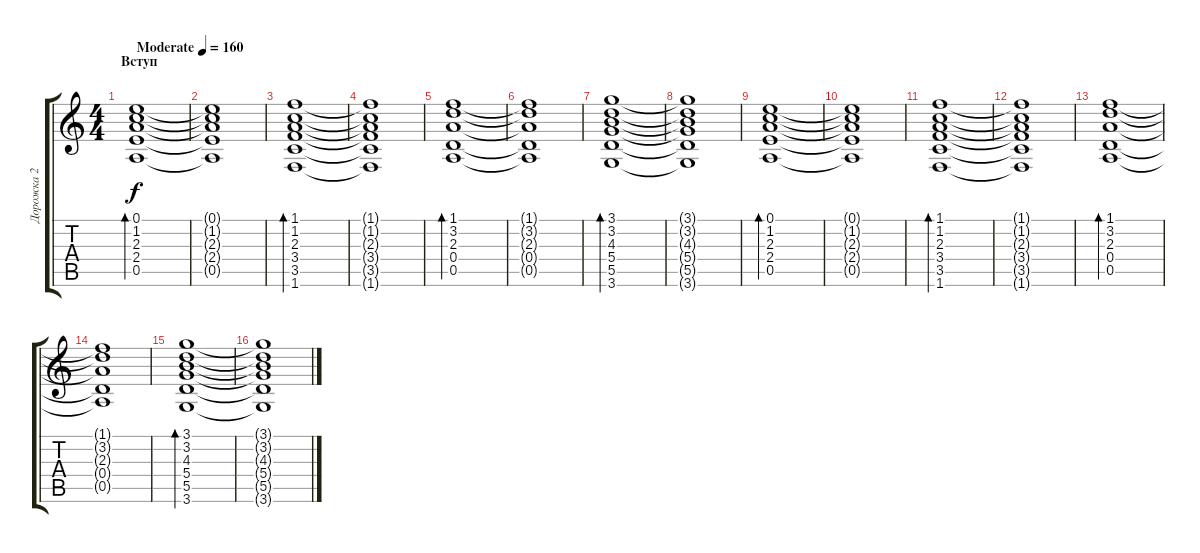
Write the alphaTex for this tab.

\track ("Дорожка 2" "Дорожка 2") {instrument acousticguitarsteel}
\staff {score tabs}
\tuning (E4 B3 G3 D3 A2 E2) {hide}
\ts (4 4)
\section ("" "Вступ")
\tempo (160 "Moderate")
\clef g2
\ks c
(0.1 1.2 2.3 2.4 0.5).1{bd 480 dy f instrument acousticguitarsteel} |
(0.1{t} 1.2{t} 2.3{t} 2.4{t} 0.5{t}).1 |
(1.1 1.2 2.3 3.4 3.5 1.6).1{bd 480} |
(1.1{t} 1.2{t} 2.3{t} 3.4{t} 3.5{t} 1.6{t}).1 |
(1.1 3.2 2.3 0.4 0.5).1{bd 480} |
(1.1{t} 3.2{t} 2.3{t} 0.4{t} 0.5{t}).1 |
(3.1 3.2 4.3 5.4 5.5 3.6).1{bd 480} |
(3.1{t} 3.2{t} 4.3{t} 5.4{t} 5.5{t} 3.6{t}).1 |
(0.1 1.2 2.3 2.4 0.5).1{bd 480} |
(0.1{t} 1.2{t} 2.3{t} 2.4{t} 0.5{t}).1 |
(1.1 1.2 2.3 3.4 3.5 1.6).1{bd 480} |
(1.1{t} 1.2{t} 2.3{t} 3.4{t} 3.5{t} 1.6{t}).1 |
(1.1 3.2 2.3 0.4 0.5).1{bd 480} |
(1.1{t} 3.2{t} 2.3{t} 0.4{t} 0.5{t}).1 |
(3.1 3.2 4.3 5.4 5.5 3.6).1{bd 480} |
(3.1{t} 3.2{t} 4.3{t} 5.4{t} 5.5{t} 3.6{t}).1
